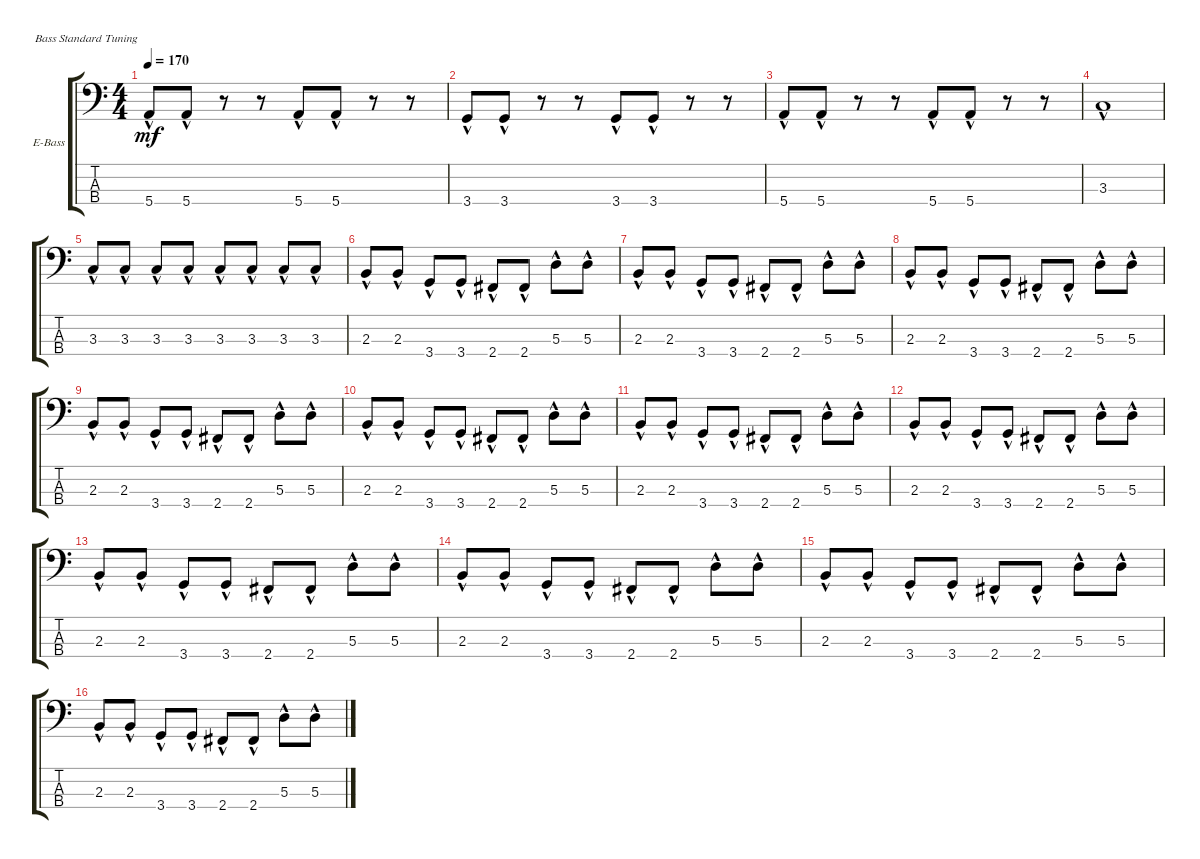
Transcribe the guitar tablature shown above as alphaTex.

\defaultSystemsLayout 4
\bracketExtendMode groupsimilarinstruments
\firstSystemTrackNameOrientation horizontal
\otherSystemsTrackNameOrientation horizontal
\track ("Electric Bass" "E-Bass") {instrument electricbassfinger}
\staff {score tabs}
\tuning (G2 D2 A1 E1)
\ts (4 4)
\tempo 170
\clef f4
\ks c
5.4{hac}.8{dy mf} 5.4{hac}.8 r.8 r.8 5.4{hac}.8 5.4{hac}.8 r.8 r.8 |
3.4{hac}.8 3.4{hac}.8 r.8 r.8 3.4{hac}.8 3.4{hac}.8 r.8 r.8 |
5.4{hac}.8 5.4{hac}.8 r.8 r.8 5.4{hac}.8 5.4{hac}.8 r.8 r.8 |
3.3{hac}.1 |
3.3{hac}.8 3.3{hac}.8 3.3{hac}.8 3.3{hac}.8 3.3{hac}.8 3.3{hac}.8 3.3{hac}.8 3.3{hac}.8 |
2.3{hac}.8 2.3{hac}.8 3.4{hac}.8 3.4{hac}.8 2.4{hac}.8 2.4{hac}.8 5.3{hac}.8 5.3{hac}.8 |
2.3{hac}.8 2.3{hac}.8 3.4{hac}.8 3.4{hac}.8 2.4{hac}.8 2.4{hac}.8 5.3{hac}.8 5.3{hac}.8 |
2.3{hac}.8 2.3{hac}.8 3.4{hac}.8 3.4{hac}.8 2.4{hac}.8 2.4{hac}.8 5.3{hac}.8 5.3{hac}.8 |
2.3{hac}.8 2.3{hac}.8 3.4{hac}.8 3.4{hac}.8 2.4{hac}.8 2.4{hac}.8 5.3{hac}.8 5.3{hac}.8 |
2.3{hac}.8 2.3{hac}.8 3.4{hac}.8 3.4{hac}.8 2.4{hac}.8 2.4{hac}.8 5.3{hac}.8 5.3{hac}.8 |
2.3{hac}.8 2.3{hac}.8 3.4{hac}.8 3.4{hac}.8 2.4{hac}.8 2.4{hac}.8 5.3{hac}.8 5.3{hac}.8 |
2.3{hac}.8 2.3{hac}.8 3.4{hac}.8 3.4{hac}.8 2.4{hac}.8 2.4{hac}.8 5.3{hac}.8 5.3{hac}.8 |
2.3{hac}.8 2.3{hac}.8 3.4{hac}.8 3.4{hac}.8 2.4{hac}.8 2.4{hac}.8 5.3{hac}.8 5.3{hac}.8 |
2.3{hac}.8 2.3{hac}.8 3.4{hac}.8 3.4{hac}.8 2.4{hac}.8 2.4{hac}.8 5.3{hac}.8 5.3{hac}.8 |
2.3{hac}.8 2.3{hac}.8 3.4{hac}.8 3.4{hac}.8 2.4{hac}.8 2.4{hac}.8 5.3{hac}.8 5.3{hac}.8 |
2.3{hac}.8 2.3{hac}.8 3.4{hac}.8 3.4{hac}.8 2.4{hac}.8 2.4{hac}.8 5.3{hac}.8 5.3{hac}.8
